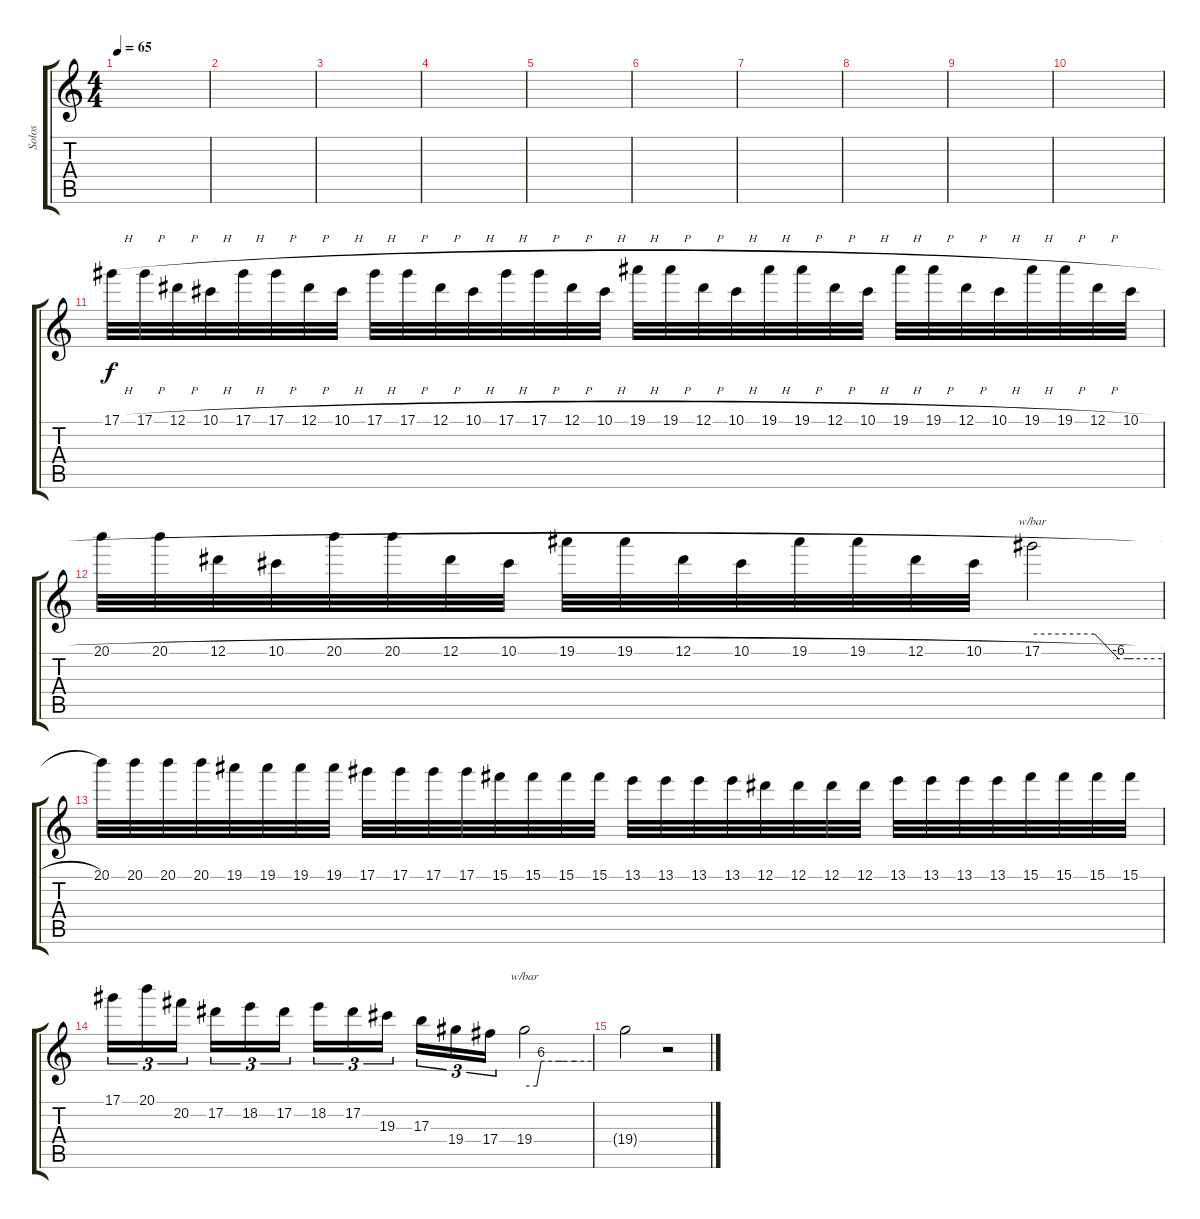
\track ("Solos" "Solos") {instrument distortionguitar}
\staff {score tabs}
\tuning (Eb4 Bb3 Gb3 Db3 Ab2 Eb2) {hide}
\ts (4 4)
\tempo 65
\clef g2
\ks c
|
|
|
|
|
|
|
|
|
|
17.1{h}.32{volume 16} 17.1{h}.32 12.1{h}.32 10.1{h}.32 17.1{h}.32 17.1{h}.32 12.1{h}.32 10.1{h}.32 17.1{h}.32 17.1{h}.32 12.1{h}.32 10.1{h}.32 17.1{h}.32 17.1{h}.32 12.1{h}.32 10.1{h}.32 19.1{h}.32 19.1{h}.32 12.1{h}.32 10.1{h}.32 19.1{h}.32 19.1{h}.32 12.1{h}.32 10.1{h}.32 19.1{h}.32 19.1{h}.32 12.1{h}.32 10.1{h}.32 19.1{h}.32 19.1{h}.32 12.1{h}.32 10.1{h}.32 |
20.1{h}.32 20.1{h}.32 12.1{h}.32 10.1{h}.32 20.1{h}.32 20.1{h}.32 12.1{h}.32 10.1{h}.32 19.1{h}.32 19.1{h}.32 12.1{h}.32 10.1{h}.32 19.1{h}.32 19.1{h}.32 12.1{h}.32 10.1{h}.32 17.1{h}.2{tbe (custom default 0 0 29 0 40 -24 44 -24 47 -24 60 -24)} |
20.1.32 20.1.32 20.1.32 20.1.32 19.1.32 19.1.32 19.1.32 19.1.32 17.1.32 17.1.32 17.1.32 17.1.32 15.1.32 15.1.32 15.1.32 15.1.32 13.1.32 13.1.32 13.1.32 13.1.32 12.1.32 12.1.32 12.1.32 12.1.32 13.1.32 13.1.32 13.1.32 13.1.32 15.1.32 15.1.32 15.1.32 15.1.32 |
17.1.16{tu (3 2)} 20.1.16{tu (3 2)} 20.2.16{tu (3 2) beam splitsecondary} 17.2.16{tu (3 2)} 18.2.16{tu (3 2)} 17.2.16{tu (3 2)} 18.2.16{tu (3 2)} 17.2.16{tu (3 2)} 19.3.16{tu (3 2) beam splitsecondary} 17.3.16{tu (3 2)} 19.4.16{tu (3 2)} 17.4.16{tu (3 2)} 19.4.2{tbe (custom default 0 0 11 0 15 24 31 24 35 24 45 24 60 24)} |
19.4{t}.2{volume 0} r.2
